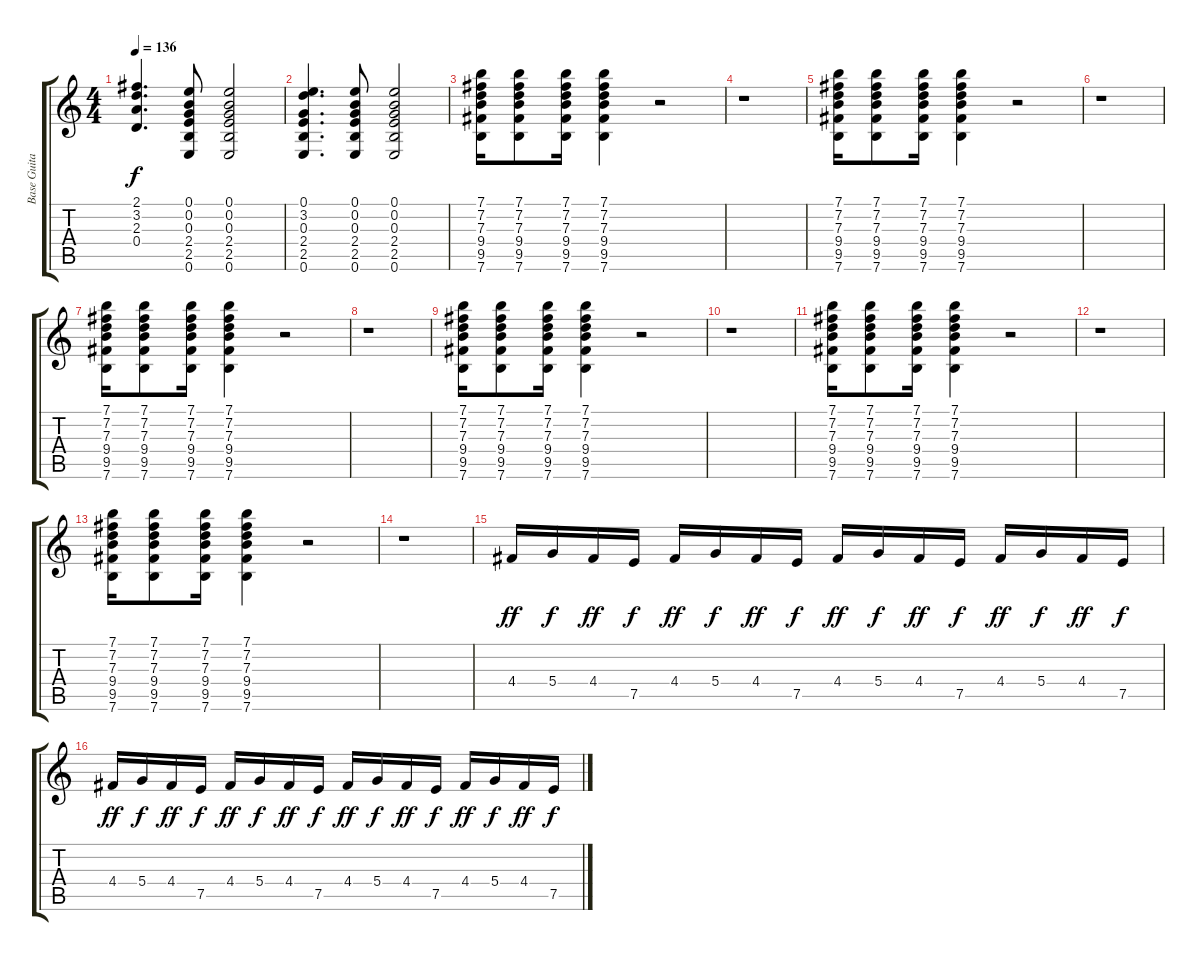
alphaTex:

\track ("Base Guitar" "Base Guita") {instrument overdrivenguitar}
\staff {score tabs}
\tuning (E4 B3 G3 D3 A2 E2) {hide}
\ts (4 4)
\tempo 136
\clef g2
\ks c
(2.1 3.2 2.3 0.4).4{d dy f} (0.1 0.2 0.3 2.4 2.5 0.6).8 (0.1 0.2 0.3 2.4 2.5 0.6).2 |
(0.1 3.2 0.3 2.4 2.5 0.6).4{d} (0.1 0.2 0.3 2.4 2.5 0.6).8 (0.1 0.2 0.3 2.4 2.5 0.6).2 |
(7.1 7.2 7.3 9.4 9.5 7.6).16 (7.1 7.2 7.3 9.4 9.5 7.6).8 (7.1 7.2 7.3 9.4 9.5 7.6).16 (7.1 7.2 7.3 9.4 9.5 7.6).4 r.2 |
r.1 |
(7.1 7.2 7.3 9.4 9.5 7.6).16 (7.1 7.2 7.3 9.4 9.5 7.6).8 (7.1 7.2 7.3 9.4 9.5 7.6).16 (7.1 7.2 7.3 9.4 9.5 7.6).4 r.2 |
r.1 |
(7.1 7.2 7.3 9.4 9.5 7.6).16 (7.1 7.2 7.3 9.4 9.5 7.6).8 (7.1 7.2 7.3 9.4 9.5 7.6).16 (7.1 7.2 7.3 9.4 9.5 7.6).4 r.2 |
r.1 |
(7.1 7.2 7.3 9.4 9.5 7.6).16 (7.1 7.2 7.3 9.4 9.5 7.6).8 (7.1 7.2 7.3 9.4 9.5 7.6).16 (7.1 7.2 7.3 9.4 9.5 7.6).4 r.2 |
r.1 |
(7.1 7.2 7.3 9.4 9.5 7.6).16 (7.1 7.2 7.3 9.4 9.5 7.6).8 (7.1 7.2 7.3 9.4 9.5 7.6).16 (7.1 7.2 7.3 9.4 9.5 7.6).4 r.2 |
r.1 |
(7.1 7.2 7.3 9.4 9.5 7.6).16 (7.1 7.2 7.3 9.4 9.5 7.6).8 (7.1 7.2 7.3 9.4 9.5 7.6).16 (7.1 7.2 7.3 9.4 9.5 7.6).4 r.2 |
r.1 |
4.4.16{dy ff} 5.4.16{dy f} 4.4.16{dy ff} 7.5.16{dy f} 4.4.16{dy ff} 5.4.16{dy f} 4.4.16{dy ff} 7.5.16{dy f} 4.4.16{dy ff} 5.4.16{dy f} 4.4.16{dy ff} 7.5.16{dy f} 4.4.16{dy ff} 5.4.16{dy f} 4.4.16{dy ff} 7.5.16{dy f} |
4.4.16{dy ff} 5.4.16{dy f} 4.4.16{dy ff} 7.5.16{dy f} 4.4.16{dy ff} 5.4.16{dy f} 4.4.16{dy ff} 7.5.16{dy f} 4.4.16{dy ff} 5.4.16{dy f} 4.4.16{dy ff} 7.5.16{dy f} 4.4.16{dy ff} 5.4.16{dy f} 4.4.16{dy ff} 7.5.16{dy f}
